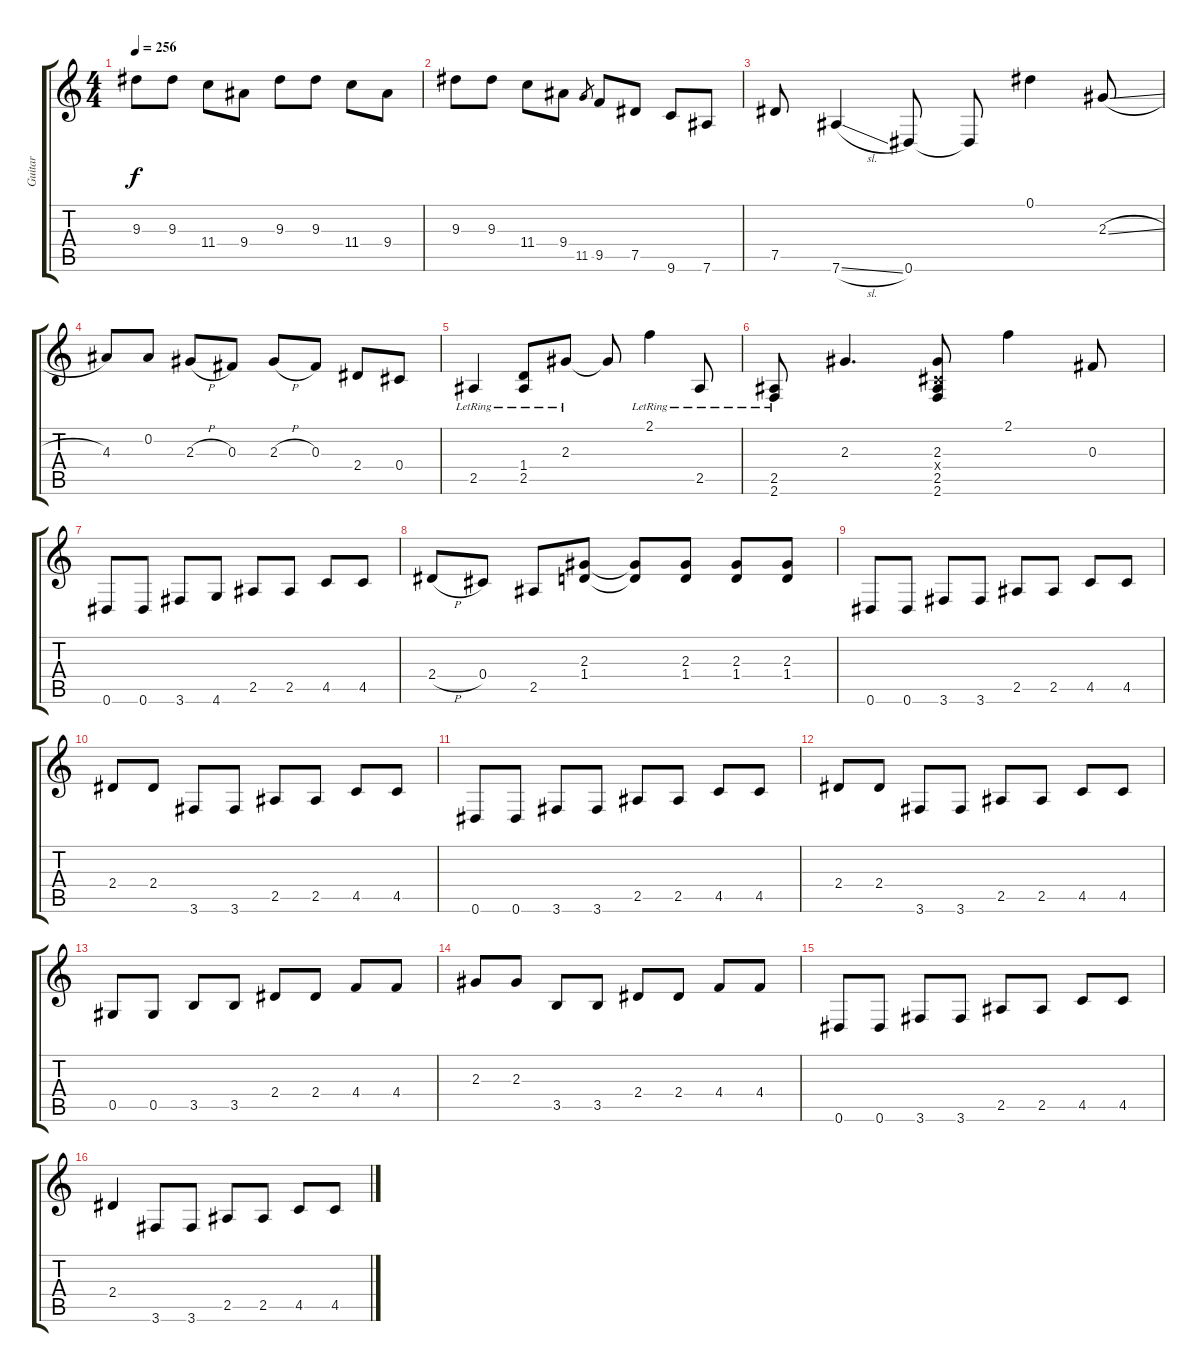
\track ("Guitar" "Guitar") {instrument overdrivenguitar}
\staff {score tabs}
\tuning (Eb4 Bb3 Gb3 Db3 Ab2 Eb2) {hide}
\ts (4 4)
\tempo 256
\clef g2
\ks c
9.3.8{dy f} 9.3.8 11.4.8 9.4.8 9.3.8 9.3.8 11.4.8 9.4.8 |
9.3.8 9.3.8 11.4.8 9.4.8 11.5.8{gr} 9.5.8 7.5.8 9.6.8 7.6.8 |
7.5.8 7.6{sl}.4 0.6.8 0.6{t}.8 0.1.4 2.3{sl}.8 |
4.3.8 0.2.8 2.3{h}.8 0.3.8 2.3{h}.8 0.3.8 2.4.8 0.4.8 |
2.5{lr}.4 (1.4{lr} 2.5).8 2.3{lr}.8 2.3{t}.8 2.1{lr}.4 2.5{lr}.8 |
(2.5{lr} 2.6).8 2.3.4{d} (2.3 0.4{x} 2.5 2.6).8 2.1.4 0.3.8 |
0.6.8 0.6.8 3.6.8 4.6.8 2.5.8 2.5.8 4.5.8 4.5.8 |
2.4{h}.8 0.4.8 2.5.8 (2.3 1.4).8 (2.3{t} 1.4{t}).8 (2.3 1.4).8 (2.3 1.4).8 (2.3 1.4).8 |
0.6.8 0.6.8 3.6.8 3.6.8 2.5.8 2.5.8 4.5.8 4.5.8 |
2.4.8 2.4.8 3.6.8 3.6.8 2.5.8 2.5.8 4.5.8 4.5.8 |
0.6.8 0.6.8 3.6.8 3.6.8 2.5.8 2.5.8 4.5.8 4.5.8 |
2.4.8 2.4.8 3.6.8 3.6.8 2.5.8 2.5.8 4.5.8 4.5.8 |
0.5.8 0.5.8 3.5.8 3.5.8 2.4.8 2.4.8 4.4.8 4.4.8 |
2.3.8 2.3.8 3.5.8 3.5.8 2.4.8 2.4.8 4.4.8 4.4.8 |
0.6.8 0.6.8 3.6.8 3.6.8 2.5.8 2.5.8 4.5.8 4.5.8 |
2.4.4 3.6.8 3.6.8 2.5.8 2.5.8 4.5.8 4.5.8
